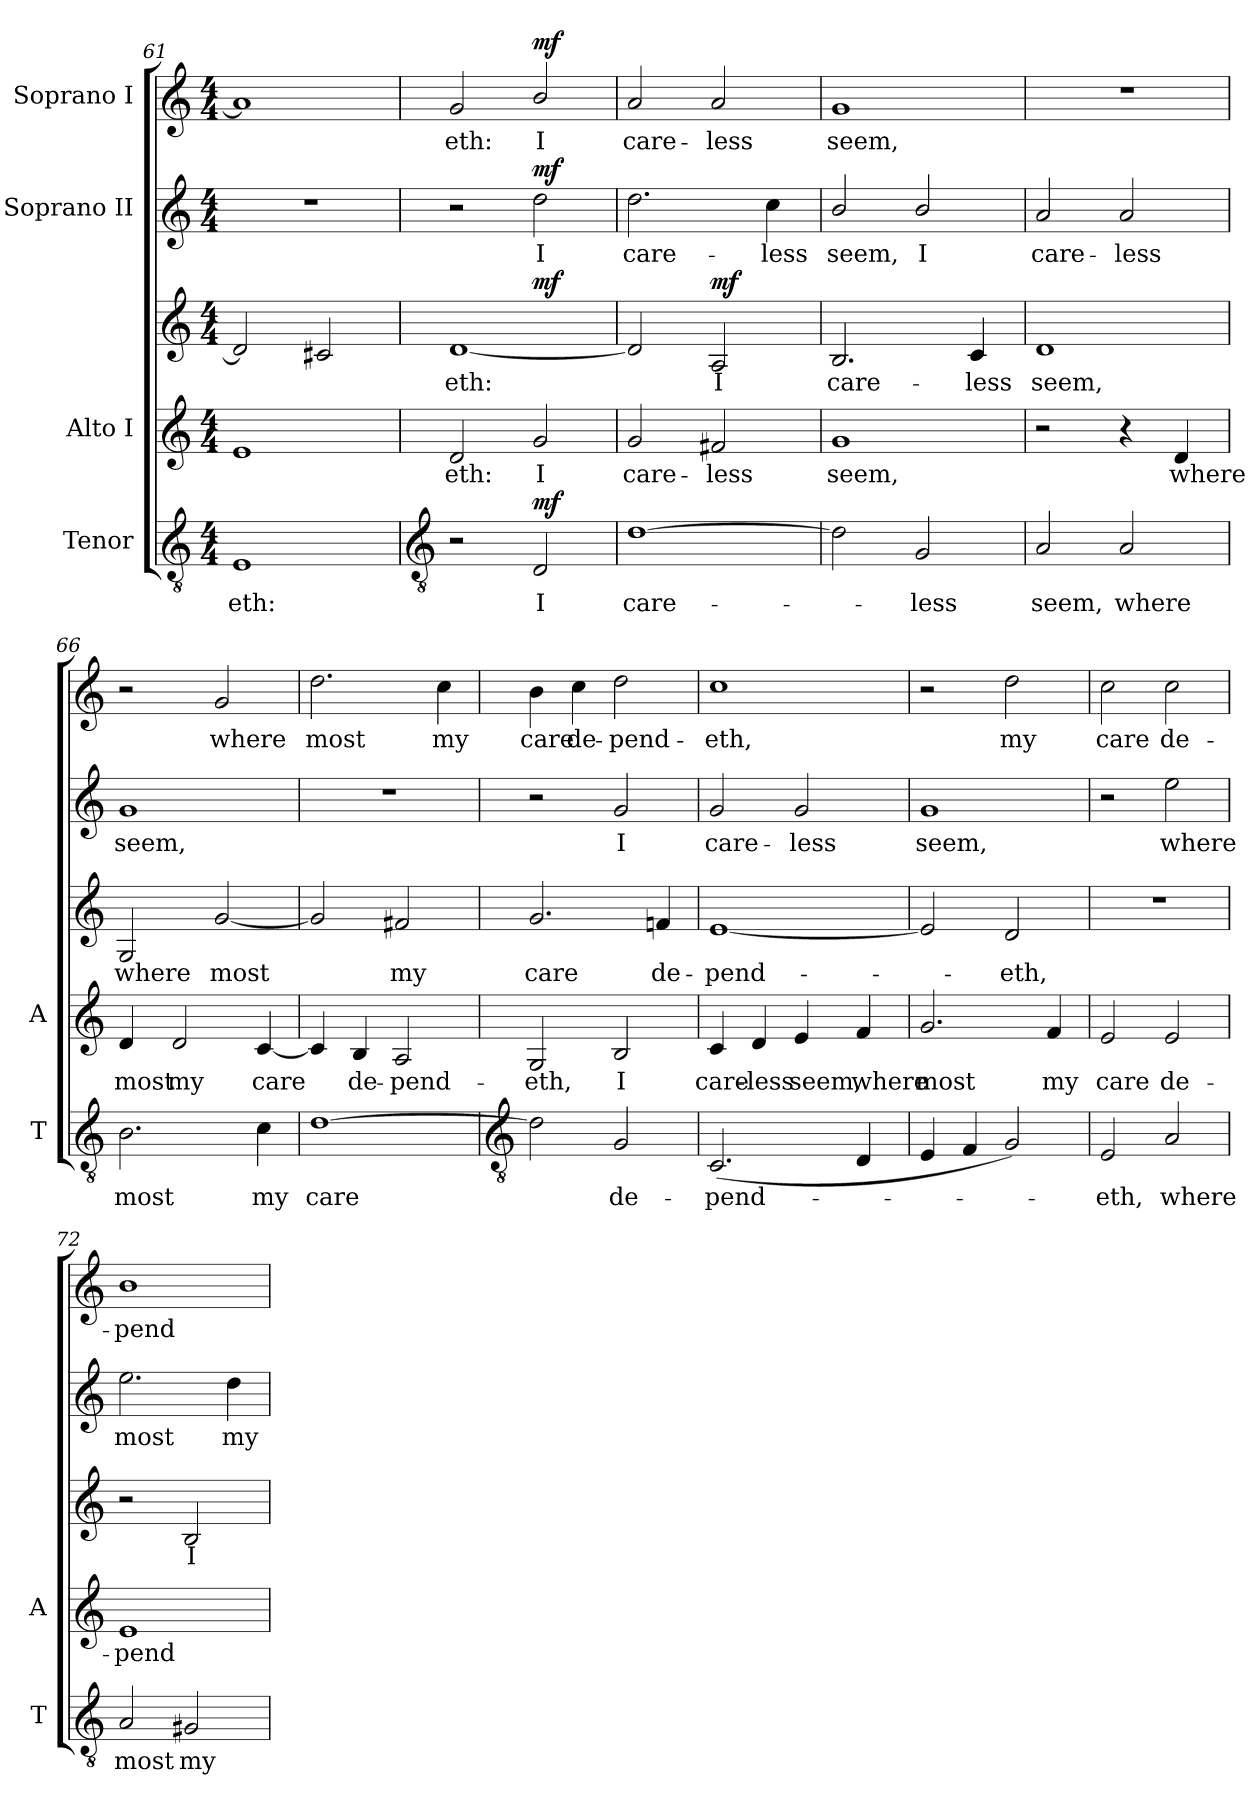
**kern	**text	**dynam	**kern	**text	**kern	**text	**dynam	**kern	**text	**dynam	**kern	**text	**dynam
*part4	*part4	*part4	*part3	*part3	*part3	*part3	*part3	*part2	*part2	*part2	*part1	*part1	*part1
*staff5	*staff5	*staff5	*staff4	*staff4	*staff3	*staff3	*staff3/4	*staff2	*staff2	*staff2	*staff1	*staff1	*staff1
*I"Tenor	*	*	*I"Alto I	*	*	*	*	*I"Soprano II	*	*	*I"Soprano I	*	*
*I'T	*	*	*I'A	*	*	*	*	*	*	*	*	*	*
*clefGv2	*	*	*clefG2	*	*clefG2	*	*	*clefG2	*	*	*clefG2	*	*
*k[]	*	*	*k[]	*	*k[]	*	*	*k[]	*	*	*k[]	*	*
*C:	*	*	*C:	*	*C:	*	*	*C:	*	*	*C:	*	*
*M4/4	*	*	*M4/4	*	*M4/4	*	*	*M4/4	*	*	*M4/4	*	*
=61	=61	=61	=61	=61	=61	=61	=61	=61	=61	=61	=61	=61	=61
!	!LO:LY:b	!	!	!	!	!	!	!	!	!	!	!	!
1E	eth:	.	1e	.	2d]	.	.	1r	.	.	1a]	.	.
.	.	.	.	.	2c#X	.	.	.	.	.	.	.	.
!!LO:LB:g=z
=62	=62	=62	=62	=62	=62	=62	=62	=62	=62	=62	=62	=62	=62
*clefGv2	*	*	*	*	*	*	*	*	*	*	*	*	*
!	!	!	!	!LO:LY:b	!	!LO:LY:b	!	!	!	!	!	!LO:LY:b	!
2r	.	.	2d	eth:	[1d	eth:	.	2r	.	.	2g	eth:	.
!	!LO:LY:b	!LO:DY:b	!	!LO:LY:b	!	!	!LO:DY:b=2	!	!LO:LY:b	!LO:DY:b	!	!LO:LY:b	!LO:DY:b
2D	I	mf	2g	I	.	.	mf	2dd	I	mf	2b/	I	mf
=63	=63	=63	=63	=63	=63	=63	=63	=63	=63	=63	=63	=63	=63
!	!LO:LY:b	!	!	!LO:LY:b	!	!	!	!	!LO:LY:b	!	!	!LO:LY:b	!
[1d	care-	.	2g	care-	2d]	.	.	2.dd	care-	.	2a	care-	.
!	!	!	!	!LO:LY:b	!	!LO:LY:b	!LO:DY:b	!	!	!	!	!LO:LY:b	!
.	.	.	2f#X	-less	2A	I	mf	.	.	.	2a	-less	.
!	!	!	!	!	!	!	!	!	!LO:LY:b	!	!	!	!
.	.	.	.	.	.	.	.	4cc	-less	.	.	.	.
=64	=64	=64	=64	=64	=64	=64	=64	=64	=64	=64	=64	=64	=64
!	!	!	!	!LO:LY:b	!	!LO:LY:b	!	!	!LO:LY:b	!	!	!LO:LY:b	!
2d]	.	.	1g	seem,	2.B	care-	.	2b/	seem,	.	1g	seem,	.
!	!LO:LY:b	!	!	!	!	!	!	!	!LO:LY:b	!	!	!	!
2G	less	.	.	.	.	.	.	2b/	I	.	.	.	.
!	!	!	!	!	!	!LO:LY:b	!	!	!	!	!	!	!
.	.	.	.	.	4c	-less	.	.	.	.	.	.	.
=65	=65	=65	=65	=65	=65	=65	=65	=65	=65	=65	=65	=65	=65
!	!LO:LY:b	!	!	!	!	!LO:LY:b	!	!	!LO:LY:b	!	!	!	!
2A	seem,	.	2r	.	1d	seem,	.	2a	care-	.	1r	.	.
!	!LO:LY:b	!	!	!	!	!	!	!	!LO:LY:b	!	!	!	!
2A	where	.	4r	.	.	.	.	2a	-less	.	.	.	.
!	!	!	!	!LO:LY:b	!	!	!	!	!	!	!	!	!
.	.	.	4d	where	.	.	.	.	.	.	.	.	.
=66	=66	=66	=66	=66	=66	=66	=66	=66	=66	=66	=66	=66	=66
!	!LO:LY:b	!	!	!LO:LY:b	!	!LO:LY:b	!	!	!LO:LY:b	!	!	!	!
2.B	most	.	4d	most	2G	where	.	1g	seem,	.	2r	.	.
!	!	!	!	!LO:LY:b	!	!	!	!	!	!	!	!	!
.	.	.	2d	my	.	.	.	.	.	.	.	.	.
!	!	!	!	!	!	!LO:LY:b	!	!	!	!	!	!LO:LY:b	!
.	.	.	.	.	[2g	most	.	.	.	.	2g	where	.
!	!LO:LY:b	!	!	!LO:LY:b	!	!	!	!	!	!	!	!	!
4c	my	.	[4c	care	.	.	.	.	.	.	.	.	.
=67	=67	=67	=67	=67	=67	=67	=67	=67	=67	=67	=67	=67	=67
!	!LO:LY:b	!	!	!	!	!	!	!	!	!	!	!LO:LY:b	!
[1d	care	.	4c]	.	2g]	.	.	1r	.	.	2.dd	most	.
!	!	!	!	!LO:LY:b	!	!	!	!	!	!	!	!	!
.	.	.	4B	de-	.	.	.	.	.	.	.	.	.
!	!	!	!	!LO:LY:b	!	!LO:LY:b	!	!	!	!	!	!	!
.	.	.	2A	-pend-	2f#X	my	.	.	.	.	.	.	.
!	!	!	!	!	!	!	!	!	!	!	!	!LO:LY:b	!
.	.	.	.	.	.	.	.	.	.	.	4cc	my	.
!!LO:LB:g=z
=68	=68	=68	=68	=68	=68	=68	=68	=68	=68	=68	=68	=68	=68
*clefGv2	*	*	*	*	*	*	*	*	*	*	*	*	*
!	!	!	!	!LO:LY:b	!	!LO:LY:b	!	!	!	!	!	!LO:LY:b	!
2d]	.	.	2G	-eth,	2.g	-care	.	2r	.	.	4b	care	.
!	!	!	!	!	!	!	!	!	!	!	!	!LO:LY:b	!
.	.	.	.	.	.	.	.	.	.	.	4cc	de-	.
!	!LO:LY:b	!	!	!LO:LY:b	!	!	!	!	!LO:LY:b	!	!	!LO:LY:b	!
2G	de-	.	2B	I	.	.	.	2g	I	.	2dd	-pend-	.
!	!	!	!	!	!	!LO:LY:b	!	!	!	!	!	!	!
.	.	.	.	.	4fn	de-	.	.	.	.	.	.	.
=69	=69	=69	=69	=69	=69	=69	=69	=69	=69	=69	=69	=69	=69
!	!LO:LY:b	!	!	!LO:LY:b	!	!LO:LY:b	!	!	!LO:LY:b	!	!	!LO:LY:b	!
(<2.C	-pend-	.	4c	care-	[1e	pend-	.	2g	care-	.	1cc	-eth,	.
!	!	!	!	!LO:LY:b	!	!	!	!	!	!	!	!	!
.	.	.	4d	-less	.	.	.	.	.	.	.	.	.
!	!	!	!	!LO:LY:b	!	!	!	!	!LO:LY:b	!	!	!	!
.	.	.	4e	seem,	.	.	.	2g	-less	.	.	.	.
!	!	!	!	!LO:LY:b	!	!	!	!	!	!	!	!	!
4D	.	.	4f	where	.	.	.	.	.	.	.	.	.
=70	=70	=70	=70	=70	=70	=70	=70	=70	=70	=70	=70	=70	=70
!	!	!	!	!LO:LY:b	!	!	!	!	!LO:LY:b	!	!	!	!
4E	.	.	2.g	most	2e]	.	.	1g	seem,	.	2r	.	.
4F	.	.	.	.	.	.	.	.	.	.	.	.	.
!	!	!	!	!	!	!LO:LY:b	!	!	!	!	!	!LO:LY:b	!
2G)	.	.	.	.	2d	eth,	.	.	.	.	2dd	my	.
!	!	!	!	!LO:LY:b	!	!	!	!	!	!	!	!	!
.	.	.	4f	my	.	.	.	.	.	.	.	.	.
=71	=71	=71	=71	=71	=71	=71	=71	=71	=71	=71	=71	=71	=71
!	!LO:LY:b	!	!	!LO:LY:b	!	!	!	!	!	!	!	!LO:LY:b	!
2E	eth,	.	2e	care	1r	.	.	2r	.	.	2cc	care	.
!	!LO:LY:b	!	!	!LO:LY:b	!	!	!	!	!LO:LY:b	!	!	!LO:LY:b	!
2A	where	.	2e	de-	.	.	.	2ee	where	.	2cc	de-	.
=72	=72	=72	=72	=72	=72	=72	=72	=72	=72	=72	=72	=72	=72
!	!LO:LY:b	!	!	!LO:LY:b	!	!	!	!	!LO:LY:b	!	!	!LO:LY:b	!
2A	most	.	1e	pend-	2r	.	.	2.ee	most	.	1b	-pend-	.
!	!LO:LY:b	!	!	!	!	!LO:LY:b	!	!	!	!	!	!	!
2G#X	my	.	.	.	2B	-I	.	.	.	.	.	.	.
!	!	!	!	!	!	!	!	!	!LO:LY:b	!	!	!	!
.	.	.	.	.	.	.	.	4dd	my	.	.	.	.
=	=	=	=	=	=	=	=	=	=	=	=	=	=
*-	*-	*-	*-	*-	*-	*-	*-	*-	*-	*-	*-	*-	*-
